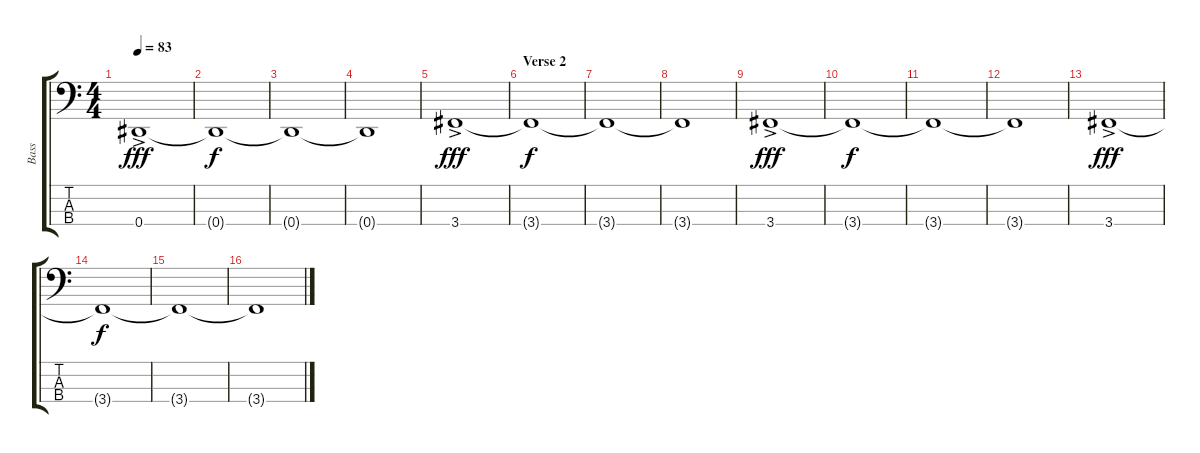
\track ("Bass" "Bass") {instrument synthbass2}
\staff {score tabs}
\tuning (Gb2 Db2 Ab1 Eb1) {hide}
\ts (4 4)
\tempo 83
\clef f4
\ks c
0.4{ac}.1{dy fff} |
0.4{t}.1{dy f} |
0.4{t}.1 |
0.4{t}.1 |
3.4{ac}.1{dy fff} |
\section ("" "Verse 2")
3.4{t}.1{dy f} |
3.4{t}.1 |
3.4{t}.1 |
3.4{ac}.1{dy fff} |
3.4{t}.1{dy f} |
3.4{t}.1 |
3.4{t}.1 |
3.4{ac}.1{dy fff} |
3.4{t}.1{dy f} |
3.4{t}.1 |
3.4{t}.1
